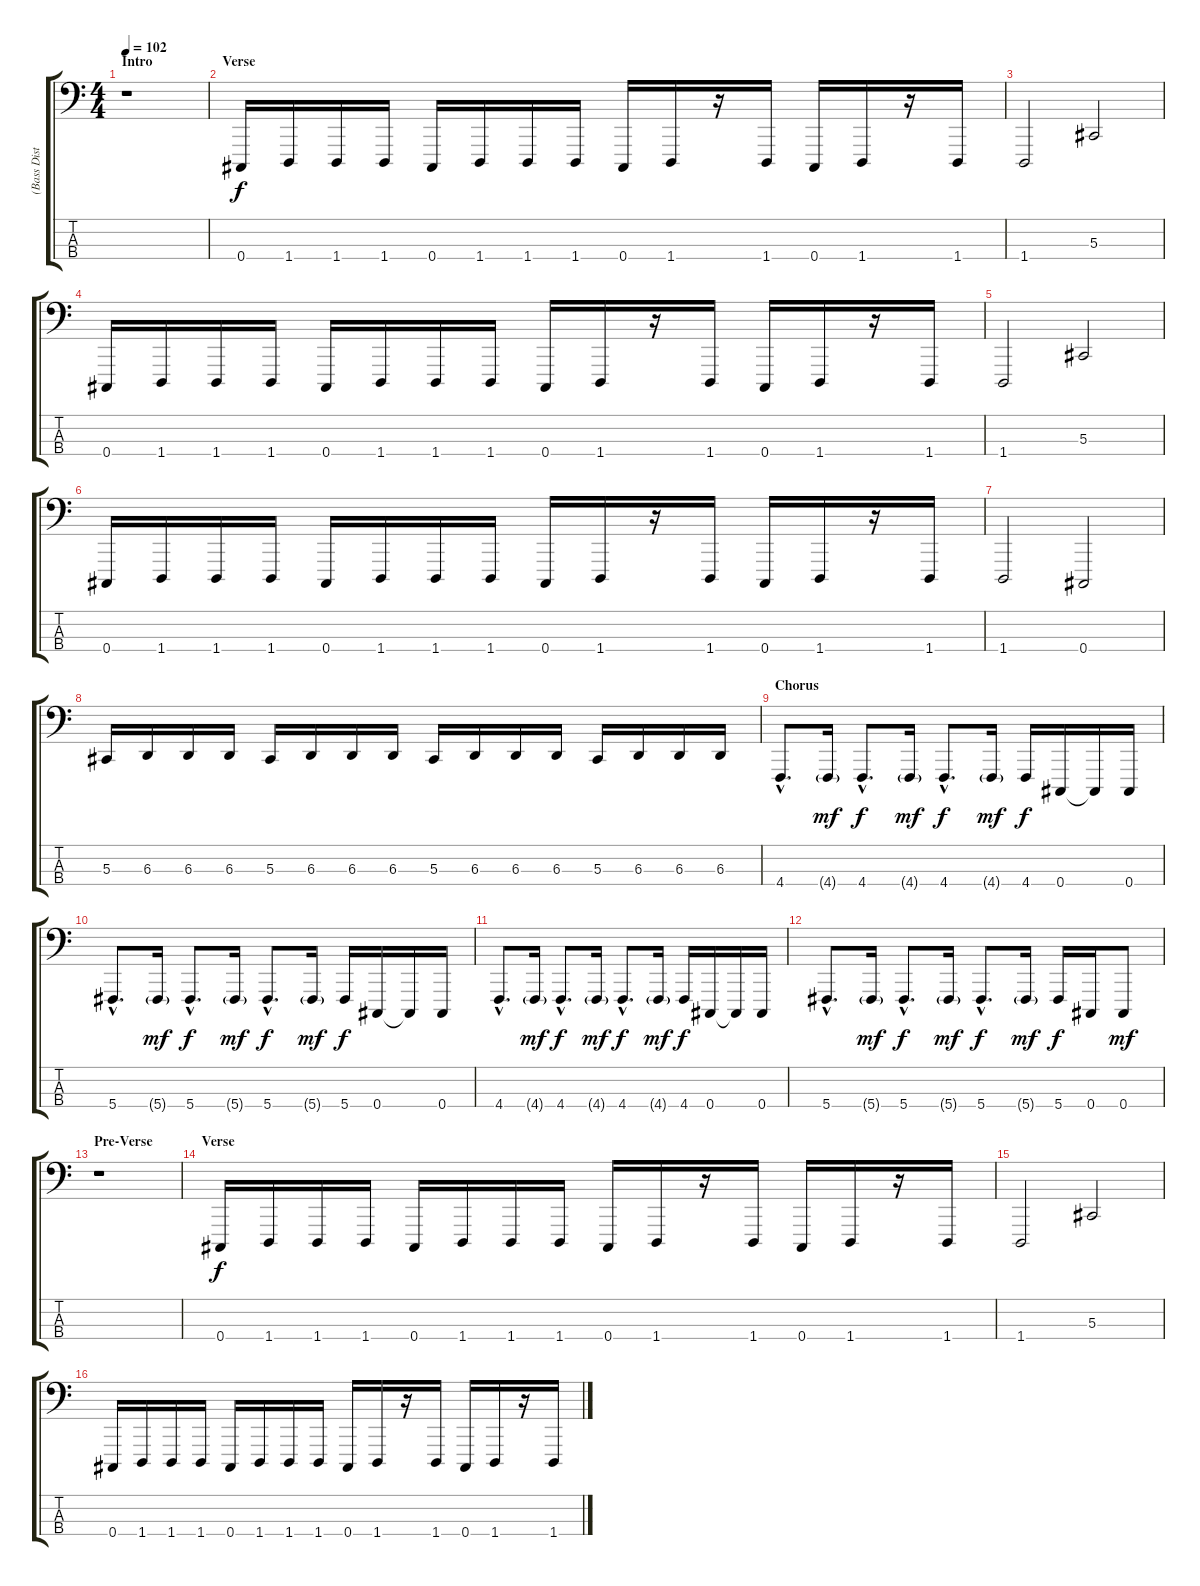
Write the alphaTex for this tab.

\track ("(Bass Disto)" "(Bass Dist") {instrument lead8bassandlead}
\staff {score tabs}
\tuning (Gb2 Db2 Ab1 Db1) {hide}
\ts (4 4)
\section ("" "Intro")
\tempo 102
\clef f4
\ks c
r.1{dy f instrument lead8bassandlead} |
\section ("" "Verse")
0.4.16 1.4.16 1.4.16 1.4.16 0.4.16 1.4.16 1.4.16 1.4.16 0.4.16 1.4.16 r.16 1.4.16 0.4.16 1.4.16 r.16 1.4.16 |
1.4.2 5.3.2 |
0.4.16 1.4.16 1.4.16 1.4.16 0.4.16 1.4.16 1.4.16 1.4.16 0.4.16 1.4.16 r.16 1.4.16 0.4.16 1.4.16 r.16 1.4.16 |
1.4.2 5.3.2 |
0.4.16 1.4.16 1.4.16 1.4.16 0.4.16 1.4.16 1.4.16 1.4.16 0.4.16 1.4.16 r.16 1.4.16 0.4.16 1.4.16 r.16 1.4.16 |
1.4.2 0.4.2 |
5.3.16 6.3.16 6.3.16 6.3.16 5.3.16 6.3.16 6.3.16 6.3.16 5.3.16 6.3.16 6.3.16 6.3.16 5.3.16 6.3.16 6.3.16 6.3.16 |
\section ("" "Chorus")
4.4{hac}.8{d} 4.4{g}.16{dy mf} 4.4{hac}.8{d dy f} 4.4{g}.16{dy mf} 4.4{hac}.8{d dy f} 4.4{g}.16{dy mf} 4.4.16{dy f} 0.4.16 0.4{t}.16 0.4.16 |
5.4{hac}.8{d} 5.4{g}.16{dy mf} 5.4{hac}.8{d dy f} 5.4{g}.16{dy mf} 5.4{hac}.8{d dy f} 5.4{g}.16{dy mf} 5.4.16{dy f} 0.4.16 0.4{t}.16 0.4.16 |
4.4{hac}.8{d} 4.4{g}.16{dy mf} 4.4{hac}.8{d dy f} 4.4{g}.16{dy mf} 4.4{hac}.8{d dy f} 4.4{g}.16{dy mf} 4.4.16{dy f} 0.4.16 0.4{t}.16 0.4.16 |
5.4{hac}.8{d} 5.4{g}.16{dy mf} 5.4{hac}.8{d dy f} 5.4{g}.16{dy mf} 5.4{hac}.8{d dy f} 5.4{g}.16{dy mf} 5.4.16{dy f} 0.4.16 0.4.8{dy mf} |
\section ("" "Pre-Verse")
r.1 |
\section ("" "Verse")
0.4.16{dy f} 1.4.16 1.4.16 1.4.16 0.4.16 1.4.16 1.4.16 1.4.16 0.4.16 1.4.16 r.16 1.4.16 0.4.16 1.4.16 r.16 1.4.16 |
1.4.2 5.3.2 |
0.4.16 1.4.16 1.4.16 1.4.16 0.4.16 1.4.16 1.4.16 1.4.16 0.4.16 1.4.16 r.16 1.4.16 0.4.16 1.4.16 r.16 1.4.16
